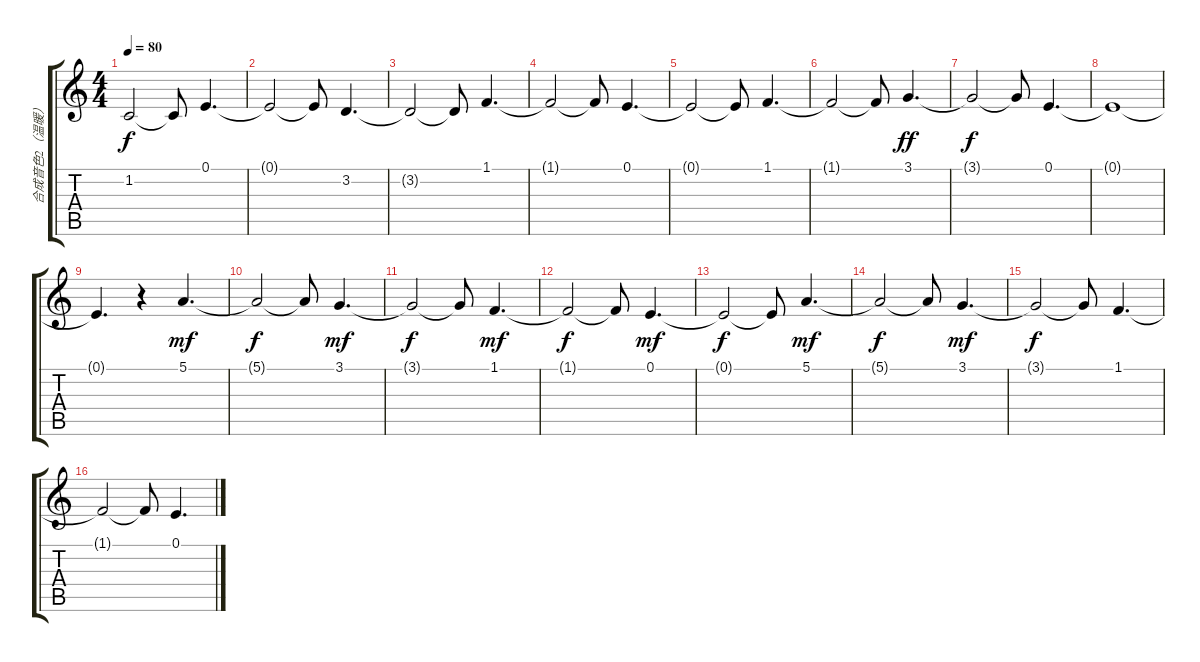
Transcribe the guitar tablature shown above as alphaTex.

\track ("合成音色2（温暖）" "合成音色2（温暖）") {instrument pad2warm}
\staff {score tabs}
\tuning (E4 B3 G3 D3 A2 E2) {hide}
\ts (4 4)
\tempo 80
\clef g2
\ks c
1.2{t}.2{dy f} 1.2{t}.8 0.1.4{d} |
0.1{t}.2 0.1{t}.8 3.2.4{d} |
3.2{t}.2 3.2{t}.8 1.1.4{d} |
1.1{t}.2 1.1{t}.8 0.1.4{d} |
0.1{t}.2 0.1{t}.8 1.1.4{d} |
1.1{t}.2 1.1{t}.8 3.1.4{d dy ff} |
3.1{t}.2{dy f} 3.1{t}.8 0.1.4{d} |
0.1{t}.1 |
0.1{t}.4{d} r.4 5.1.4{d dy mf} |
5.1{t}.2{dy f} 5.1{t}.8 3.1.4{d dy mf} |
3.1{t}.2{dy f} 3.1{t}.8 1.1.4{d dy mf} |
1.1{t}.2{dy f} 1.1{t}.8 0.1.4{d dy mf} |
0.1{t}.2{dy f} 0.1{t}.8 5.1.4{d dy mf} |
5.1{t}.2{dy f} 5.1{t}.8 3.1.4{d dy mf} |
3.1{t}.2{dy f} 3.1{t}.8 1.1.4{d} |
1.1{t}.2 1.1{t}.8 0.1.4{d}
